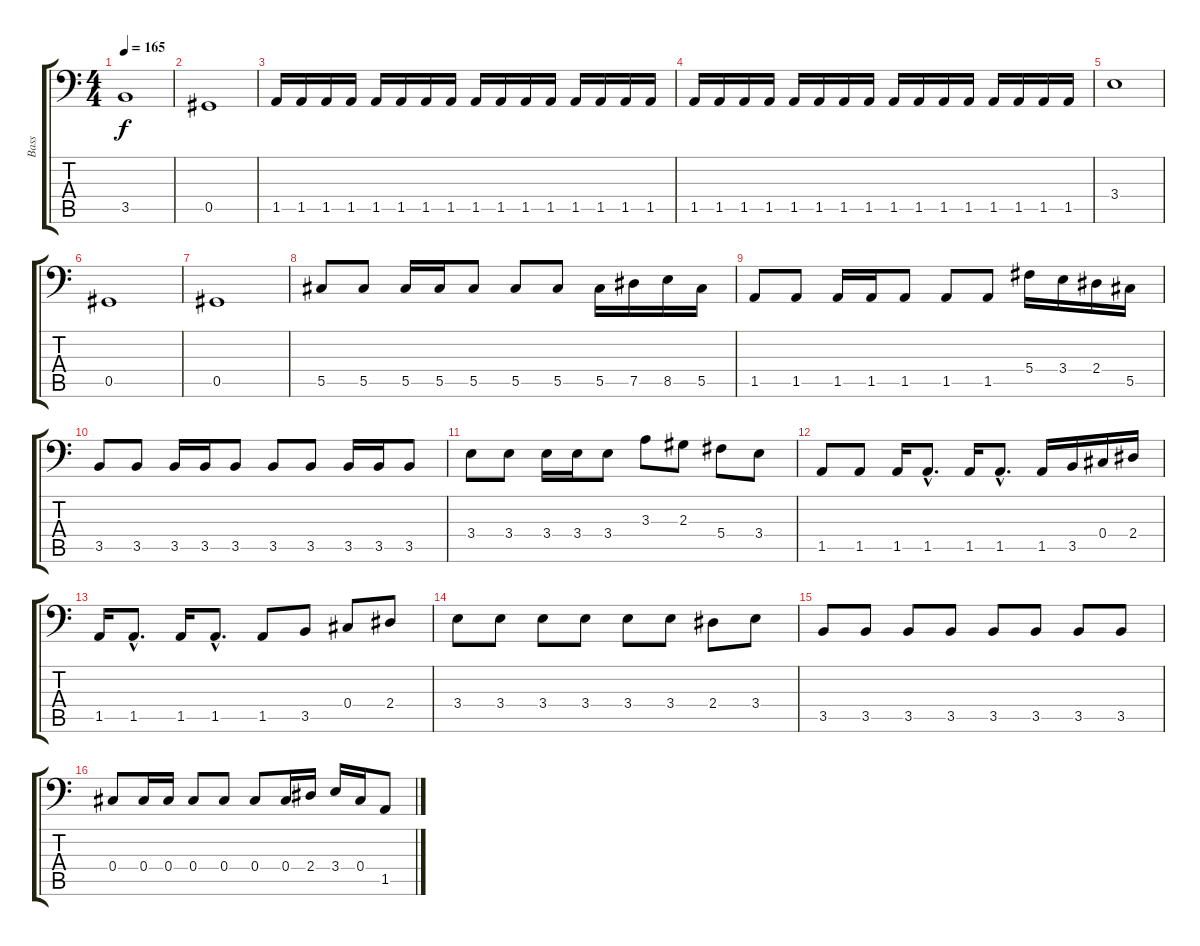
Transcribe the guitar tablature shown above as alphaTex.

\track ("Bass" "Bass") {instrument electricbassfinger}
\staff {score tabs}
\tuning (Eb3 Bb2 Gb2 Db2 Ab1 Eb1) {hide}
\ts (4 4)
\tempo 165
\clef f4
\ks c
3.5.1{dy f} |
0.5.1 |
1.5.16 1.5.16 1.5.16 1.5.16 1.5.16 1.5.16 1.5.16 1.5.16 1.5.16 1.5.16 1.5.16 1.5.16 1.5.16 1.5.16 1.5.16 1.5.16 |
1.5.16 1.5.16 1.5.16 1.5.16 1.5.16 1.5.16 1.5.16 1.5.16 1.5.16 1.5.16 1.5.16 1.5.16 1.5.16 1.5.16 1.5.16 1.5.16 |
3.4.1 |
0.5.1 |
0.5.1 |
5.5.8{volume 16 balance 8} 5.5.8 5.5.16 5.5.16 5.5.8 5.5.8 5.5.8 5.5.16 7.5.16 8.5.16 5.5.16 |
1.5.8 1.5.8 1.5.16 1.5.16 1.5.8 1.5.8 1.5.8 5.4.16 3.4.16 2.4.16 5.5.16 |
3.5.8 3.5.8 3.5.16 3.5.16 3.5.8 3.5.8 3.5.8 3.5.16 3.5.16 3.5.8 |
3.4.8 3.4.8 3.4.16 3.4.16 3.4.8 3.3.8 2.3.8 5.4.8 3.4.8 |
1.5.8 1.5.8 1.5.16 1.5{hac}.8{d} 1.5.16 1.5{hac}.8{d} 1.5.16 3.5.16 0.4.16 2.4.16 |
1.5.16 1.5{hac}.8{d} 1.5.16 1.5{hac}.8{d} 1.5.8 3.5.8 0.4.8 2.4.8 |
3.4.8 3.4.8 3.4.8 3.4.8 3.4.8 3.4.8 2.4.8 3.4.8 |
3.5.8 3.5.8 3.5.8 3.5.8 3.5.8 3.5.8 3.5.8 3.5.8 |
0.4.8 0.4.16 0.4.16 0.4.8 0.4.8 0.4.8 0.4.16 2.4.16 3.4.16 0.4.16 1.5.8
